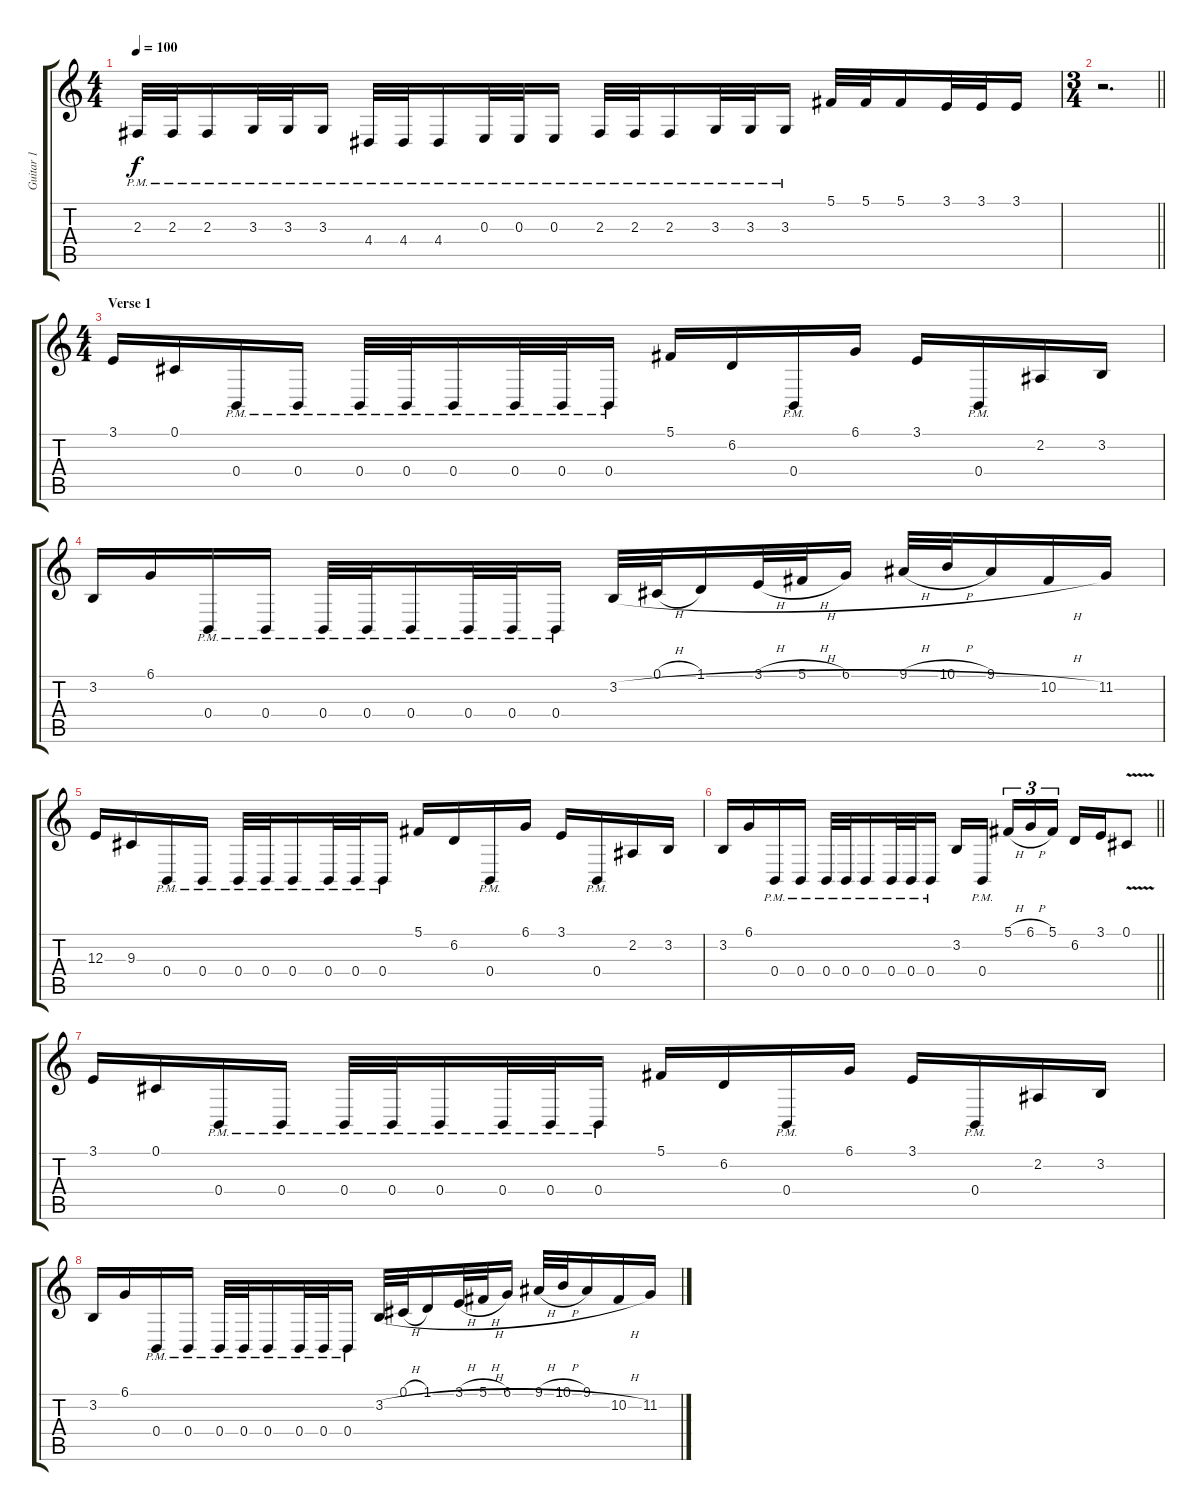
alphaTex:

\track ("Guitar 1" "Guitar 1") {instrument brightacousticpiano}
\staff {score tabs}
\tuning (Db4 Ab3 E3 B2 Gb2 B1) {hide}
\ts (4 4)
\tempo 100
\clef g2
\ks c
2.3{pm}.32{dy f} 2.3{pm}.32 2.3{pm}.16 3.3{pm}.32 3.3{pm}.32 3.3{pm}.16 4.4{pm}.32 4.4{pm}.32 4.4{pm}.16 0.3{pm}.32 0.3{pm}.32 0.3{pm}.16 2.3{pm}.32 2.3{pm}.32 2.3{pm}.16 3.3{pm}.32 3.3{pm}.32 3.3{pm}.16 5.1.32 5.1.32 5.1.16 3.1.32 3.1.32 3.1.16 |
\ts (3 4)
\barLineRight lightlight
r.2{d} |
\ts (4 4)
\section ("" "Verse 1")
3.1.16 0.1.16 0.4{pm}.16 0.4{pm}.16 0.4{pm}.32 0.4{pm}.32 0.4{pm}.16 0.4{pm}.32 0.4{pm}.32 0.4{pm}.16 5.1.16 6.2.16 0.4{pm}.16 6.1.16 3.1.16 0.4{pm}.16 2.2.16 3.2.16 |
3.2.16 6.1.16 0.4{pm}.16 0.4{pm}.16 0.4{pm}.32 0.4{pm}.32 0.4{pm}.16 0.4{pm}.32 0.4{pm}.32 0.4{pm}.16 3.2{h}.32 0.1{h}.32 1.1.16 3.1{h}.32 5.1{h}.32 6.1.16 9.1{h}.32 10.1{h}.32 9.1.16 10.2{h}.16 11.2.16 |
12.3.16 9.3.16 0.4{pm}.16 0.4{pm}.16 0.4{pm}.32 0.4{pm}.32 0.4{pm}.16 0.4{pm}.32 0.4{pm}.32 0.4{pm}.16 5.1.16 6.2.16 0.4{pm}.16 6.1.16 3.1.16 0.4{pm}.16 2.2.16 3.2.16 |
\barLineRight lightlight
3.2.16 6.1.16 0.4{pm}.16 0.4{pm}.16 0.4{pm}.32 0.4{pm}.32 0.4{pm}.16 0.4{pm}.32 0.4{pm}.32 0.4{pm}.16 3.2.16 0.4{pm}.16{beam splitsecondary} 5.1{h}.16{tu (3 2)} 6.1{h}.16{tu (3 2)} 5.1.16{tu (3 2)} 6.2.16 3.1.16 0.1{v}.8 |
3.1.16 0.1.16 0.4{pm}.16 0.4{pm}.16 0.4{pm}.32 0.4{pm}.32 0.4{pm}.16 0.4{pm}.32 0.4{pm}.32 0.4{pm}.16 5.1.16 6.2.16 0.4{pm}.16 6.1.16 3.1.16 0.4{pm}.16 2.2.16 3.2.16 |
3.2.16 6.1.16 0.4{pm}.16 0.4{pm}.16 0.4{pm}.32 0.4{pm}.32 0.4{pm}.16 0.4{pm}.32 0.4{pm}.32 0.4{pm}.16 3.2{h}.32 0.1{h}.32 1.1.16 3.1{h}.32 5.1{h}.32 6.1.16 9.1{h}.32 10.1{h}.32 9.1.16 10.2{h}.16 11.2.16
